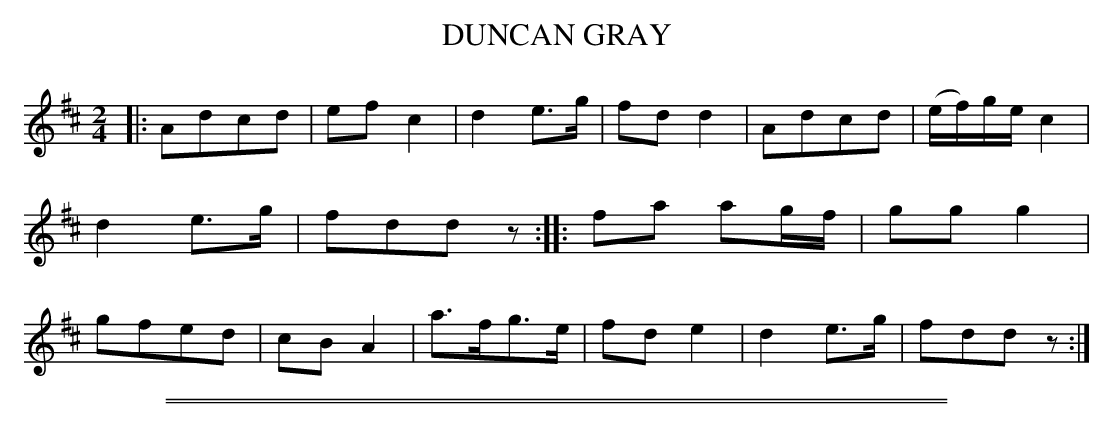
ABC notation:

X:1
T: DUNCAN GRAY
M: 2/4
L: 1/8
K: D
|:\
Adcd | efc2 | d2e>g | fdd2 |\
Adcd | (e/f/)g/e/ c2 | d2e>g | fddz ::\
fa ag/f/ | ggg2 | gfed | cBA2 |\
a>fg>e | fde2 | d2e>g | fddz :|
